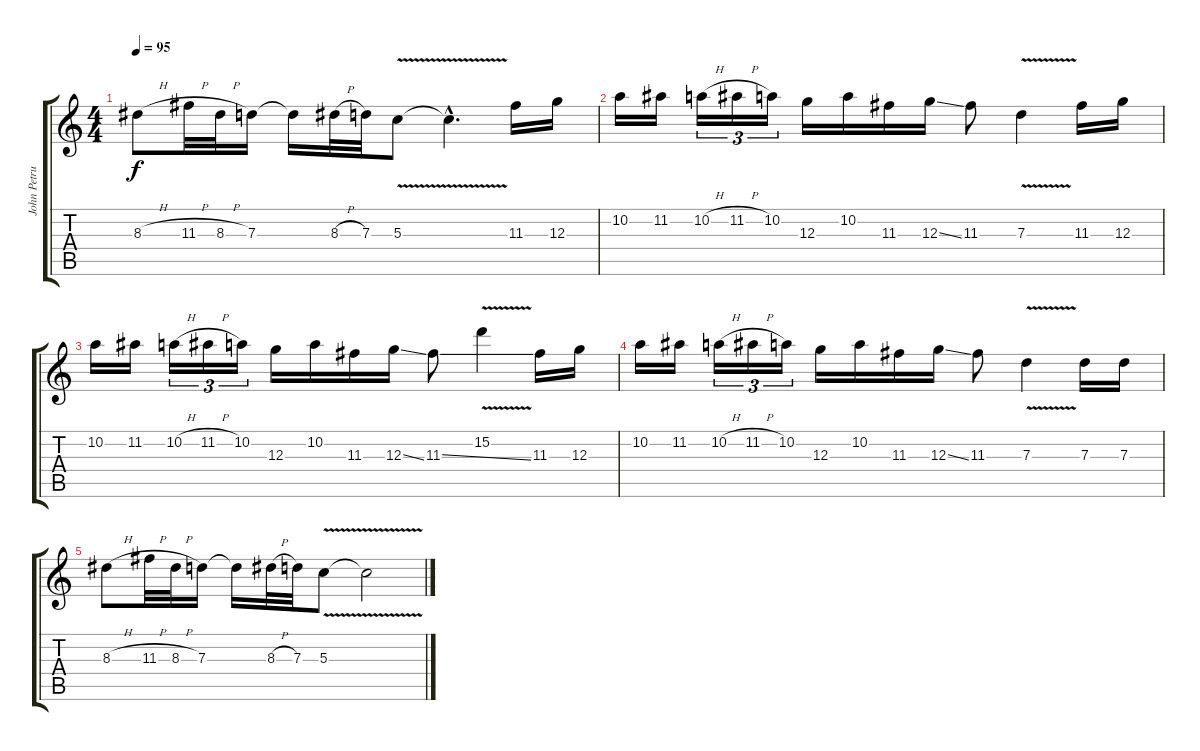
\track ("John Petrucci" "John Petru") {instrument distortionguitar}
\staff {score tabs}
\tuning (E4 B3 G3 D3 A2 D2) {hide}
\ts (4 4)
\tempo 95
\clef g2
\ks c
8.3{h}.8{dy f} 11.3{h}.32 8.3{h}.32 7.3.16 7.3{t}.16 8.3{h}.32 7.3.32 5.3{v}.8 5.3{v hac t}.4{d} 11.3.16 12.3.16 |
10.2.16 11.2.16 10.2{h}.16{tu (3 2)} 11.2{h}.16{tu (3 2)} 10.2.16{tu (3 2)} 12.3.16 10.2.16 11.3.16 12.3{ss}.16 11.3.8 7.3{v}.4 11.3.16 12.3.16 |
10.2.16 11.2.16 10.2{h}.16{tu (3 2)} 11.2{h}.16{tu (3 2)} 10.2.16{tu (3 2)} 12.3.16 10.2.16 11.3.16 12.3{ss}.16 11.3{ss}.8 15.2{v}.4 11.3.16 12.3.16 |
10.2.16 11.2.16 10.2{h}.16{tu (3 2)} 11.2{h}.16{tu (3 2)} 10.2.16{tu (3 2)} 12.3.16 10.2.16 11.3.16 12.3{ss}.16 11.3.8 7.3{v}.4 7.3.16 7.3.16 |
8.3{h}.8 11.3{h}.32 8.3{h}.32 7.3.16 7.3{t}.16 8.3{h}.32 7.3.32 5.3{v}.8 5.3{v t}.2
